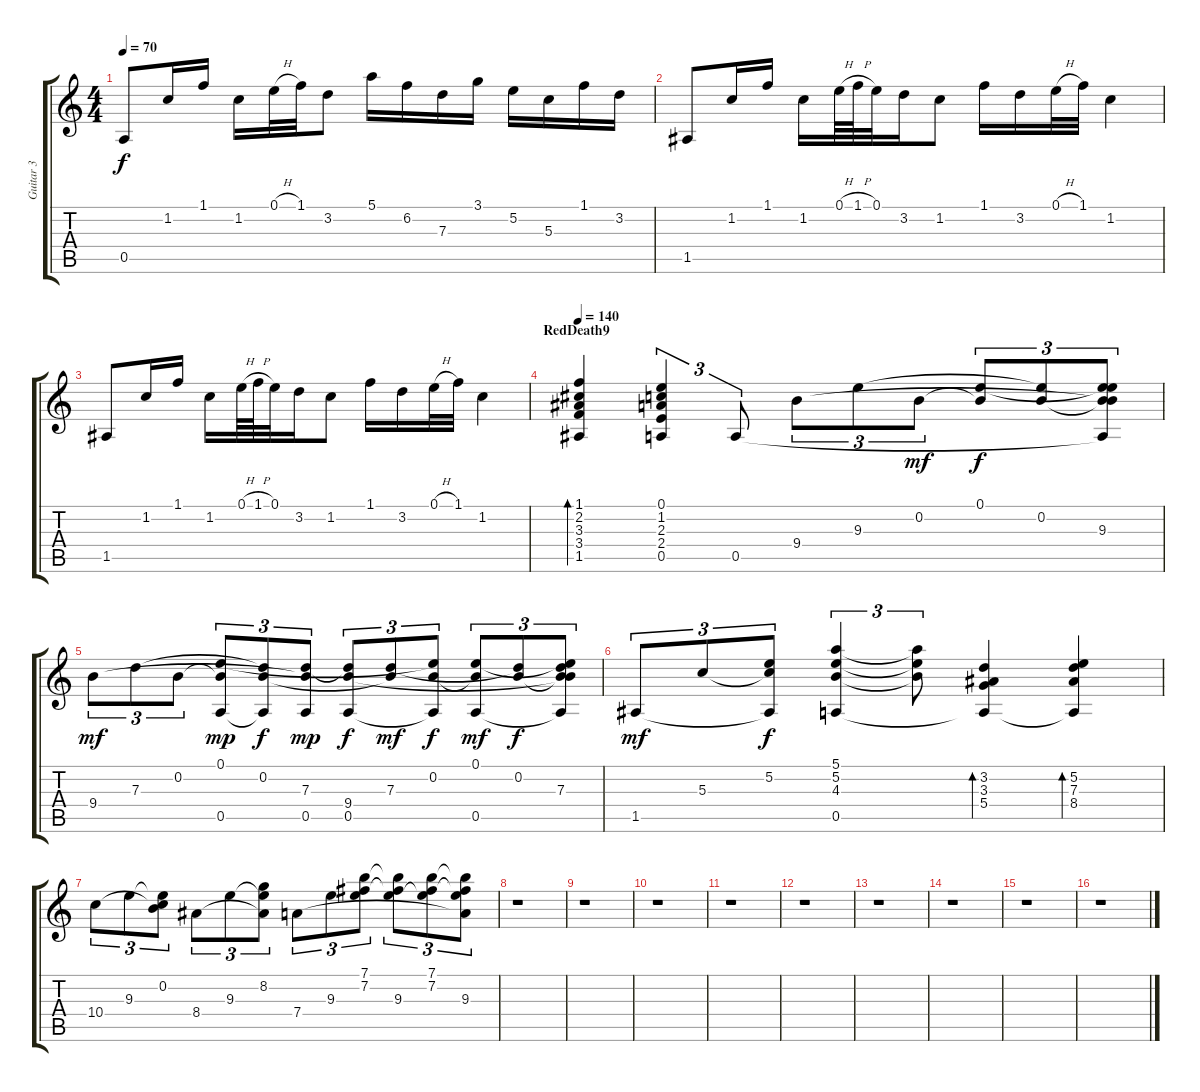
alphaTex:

\track ("Guitar 3" "Guitar 3") {instrument acousticguitarsteel}
\staff {score tabs}
\tuning (E4 B3 G3 D3 A2 E2) {hide}
\ts (4 4)
\tempo 70
\clef g2
\ks c
0.5.8{dy f} 1.2.16 1.1.16 1.2.16 0.1{h}.32 1.1.32 3.2.8 5.1.16 6.2.16 7.3.16 3.1.16 5.2.16 5.3.16 1.1.16 3.2.16 |
1.5.8 1.2.16 1.1.16 1.2.16 0.1{h}.64 1.1{h}.64 0.1.32 3.2.16 1.2.8 1.1.16 3.2.16 0.1{h}.32 1.1.32 1.2.4 |
1.5.8 1.2.16 1.1.16 1.2.16 0.1{h}.64 1.1{h}.64 0.1.32 3.2.16 1.2.8 1.1.16 3.2.16 0.1{h}.32 1.1.32 1.2.4 |
\section ("" "RedDeath9")
\tempo 140
(1.1 2.2 3.3 3.4 1.5).4{bd 120} (0.1 1.2 2.3 2.4 0.5).4{tu (3 2)} 0.5.8{tu (3 2)} 9.4.8{tu (3 2)} 9.3.8{tu (3 2)} 0.2.8{tu (3 2) dy mf} (0.1 0.2{t}).8{tu (3 2) dy f} (0.2 9.3{t}).8{tu (3 2)} (0.1{t} 0.2{t} 9.3 9.4{t} 0.5{t}).8{tu (3 2)} |
9.4.8{tu (3 2) dy mf} 7.3.8{tu (3 2)} 0.2.8{tu (3 2)} (0.1 0.2{t} 0.5).8{tu (3 2) dy mp} (0.2 7.3{t} 0.5{t}).8{tu (3 2) dy f} (7.3 9.4{t} 0.5).8{tu (3 2) dy mp} (7.3{t} 9.4 0.5).8{tu (3 2) dy f} (0.2{t} 7.3).8{tu (3 2) dy mf} (0.1{t} 0.2 0.5{t}).8{tu (3 2) dy f} (0.1 0.2{t} 0.5).8{tu (3 2) dy mf} (0.2 7.3{t}).8{tu (3 2) dy f} (0.1{t} 0.2{t} 7.3 9.4{t} 0.5{t}).8{tu (3 2)} |
1.5.8{tu (3 2) dy mf} 5.3.8{tu (3 2)} (5.2 5.3{t} 1.5{t}).8{tu (3 2) dy f} (5.1 5.2 4.3 0.5).4{tu (3 2)} (5.1{t} 5.2{t} 4.3{t}).8{tu (3 2)} (3.2 3.3 5.4 0.5{t}).4{bd 120} (5.2 7.3 8.4 0.5{t}).4{bd 120} |
10.4.8{tu (3 2)} 9.3.8{tu (3 2)} (0.2 9.3{t} 10.4{t}).8{tu (3 2)} 8.4.8{tu (3 2)} 9.3.8{tu (3 2)} (8.2 9.3{t} 8.4{t}).8{tu (3 2)} 7.4.8{tu (3 2)} 9.3.8{tu (3 2)} (7.1 7.2 9.3{t}).8{tu (3 2)} (7.1{t} 7.2{t} 9.3).8{tu (3 2)} (7.1 7.2 9.3{t}).8{tu (3 2)} (7.1{t} 7.2{t} 9.3 7.4{t}).8{tu (3 2)} |
r.1 |
r.1 |
r.1 |
r.1 |
r.1 |
r.1 |
r.1 |
r.1 |
r.1
